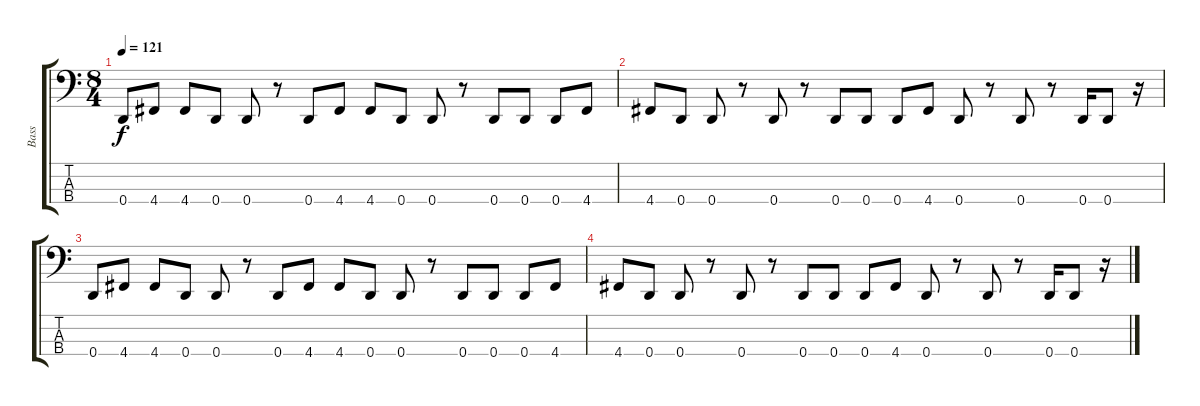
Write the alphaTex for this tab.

\track ("Bass" "Bass") {instrument electricbassfinger}
\staff {score tabs}
\tuning (G2 D2 A1 D1) {hide}
\ts (8 4)
\tempo 121
\clef f4
\ks c
0.4.8{dy f} 4.4.8 4.4.8 0.4.8 0.4.8 r.8 0.4.8 4.4.8 4.4.8 0.4.8 0.4.8 r.8 0.4.8 0.4.8 0.4.8 4.4.8 |
4.4.8 0.4.8 0.4.8 r.8 0.4.8 r.8 0.4.8 0.4.8 0.4.8 4.4.8 0.4.8 r.8 0.4.8 r.8 0.4.16 0.4.8 r.16 |
0.4.8 4.4.8 4.4.8 0.4.8 0.4.8 r.8 0.4.8 4.4.8 4.4.8 0.4.8 0.4.8 r.8 0.4.8 0.4.8 0.4.8 4.4.8 |
4.4.8 0.4.8 0.4.8 r.8 0.4.8 r.8 0.4.8 0.4.8 0.4.8 4.4.8 0.4.8 r.8 0.4.8 r.8 0.4.16 0.4.8 r.16
